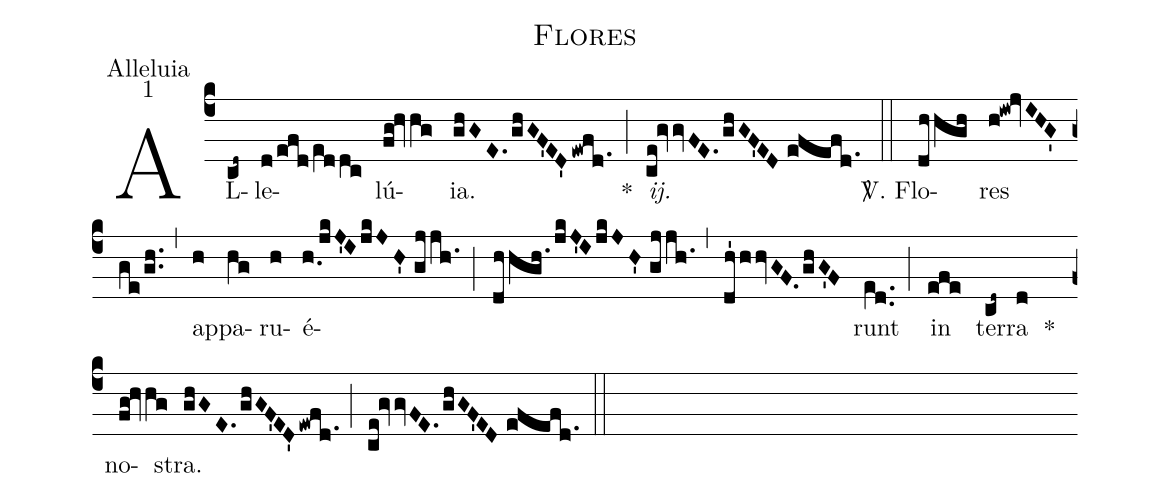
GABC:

name:Flores;
office-part:Alleluia;
mode:1;
%%
(c4) AL(cd~)le(d/efd/e[ll:1]ddc)lú(fg!hvhg){ia}.(ghGE.ghGF'ED'ewfd.1) <clear>*(;) <i>ij.</i>(ce!gvvFE.ghGF'ED//efefd.) (::) <sp>V/</sp>. Flo(dhhgh)res(h!iw!jvIHG'ge/gh..) (,) ap(h)pa(hg)ru(h)é(h.0/[-0.5]jkJ'IjkJH'//gjjh.)(;)(dhhgh./jkJ'IjkJH'//gj/!jh.)(,)(dh'hhvGF.ghG'F)runt(e[ll:1]d..) (;) in(efe) ter(cd~)ra(d) *() no(fg!hvhg)stra.(ghGE.ghGF'ED'ewfd.1) (;) (ce!gvvFE.ghGF'ED/!/!efefd.) (::)
